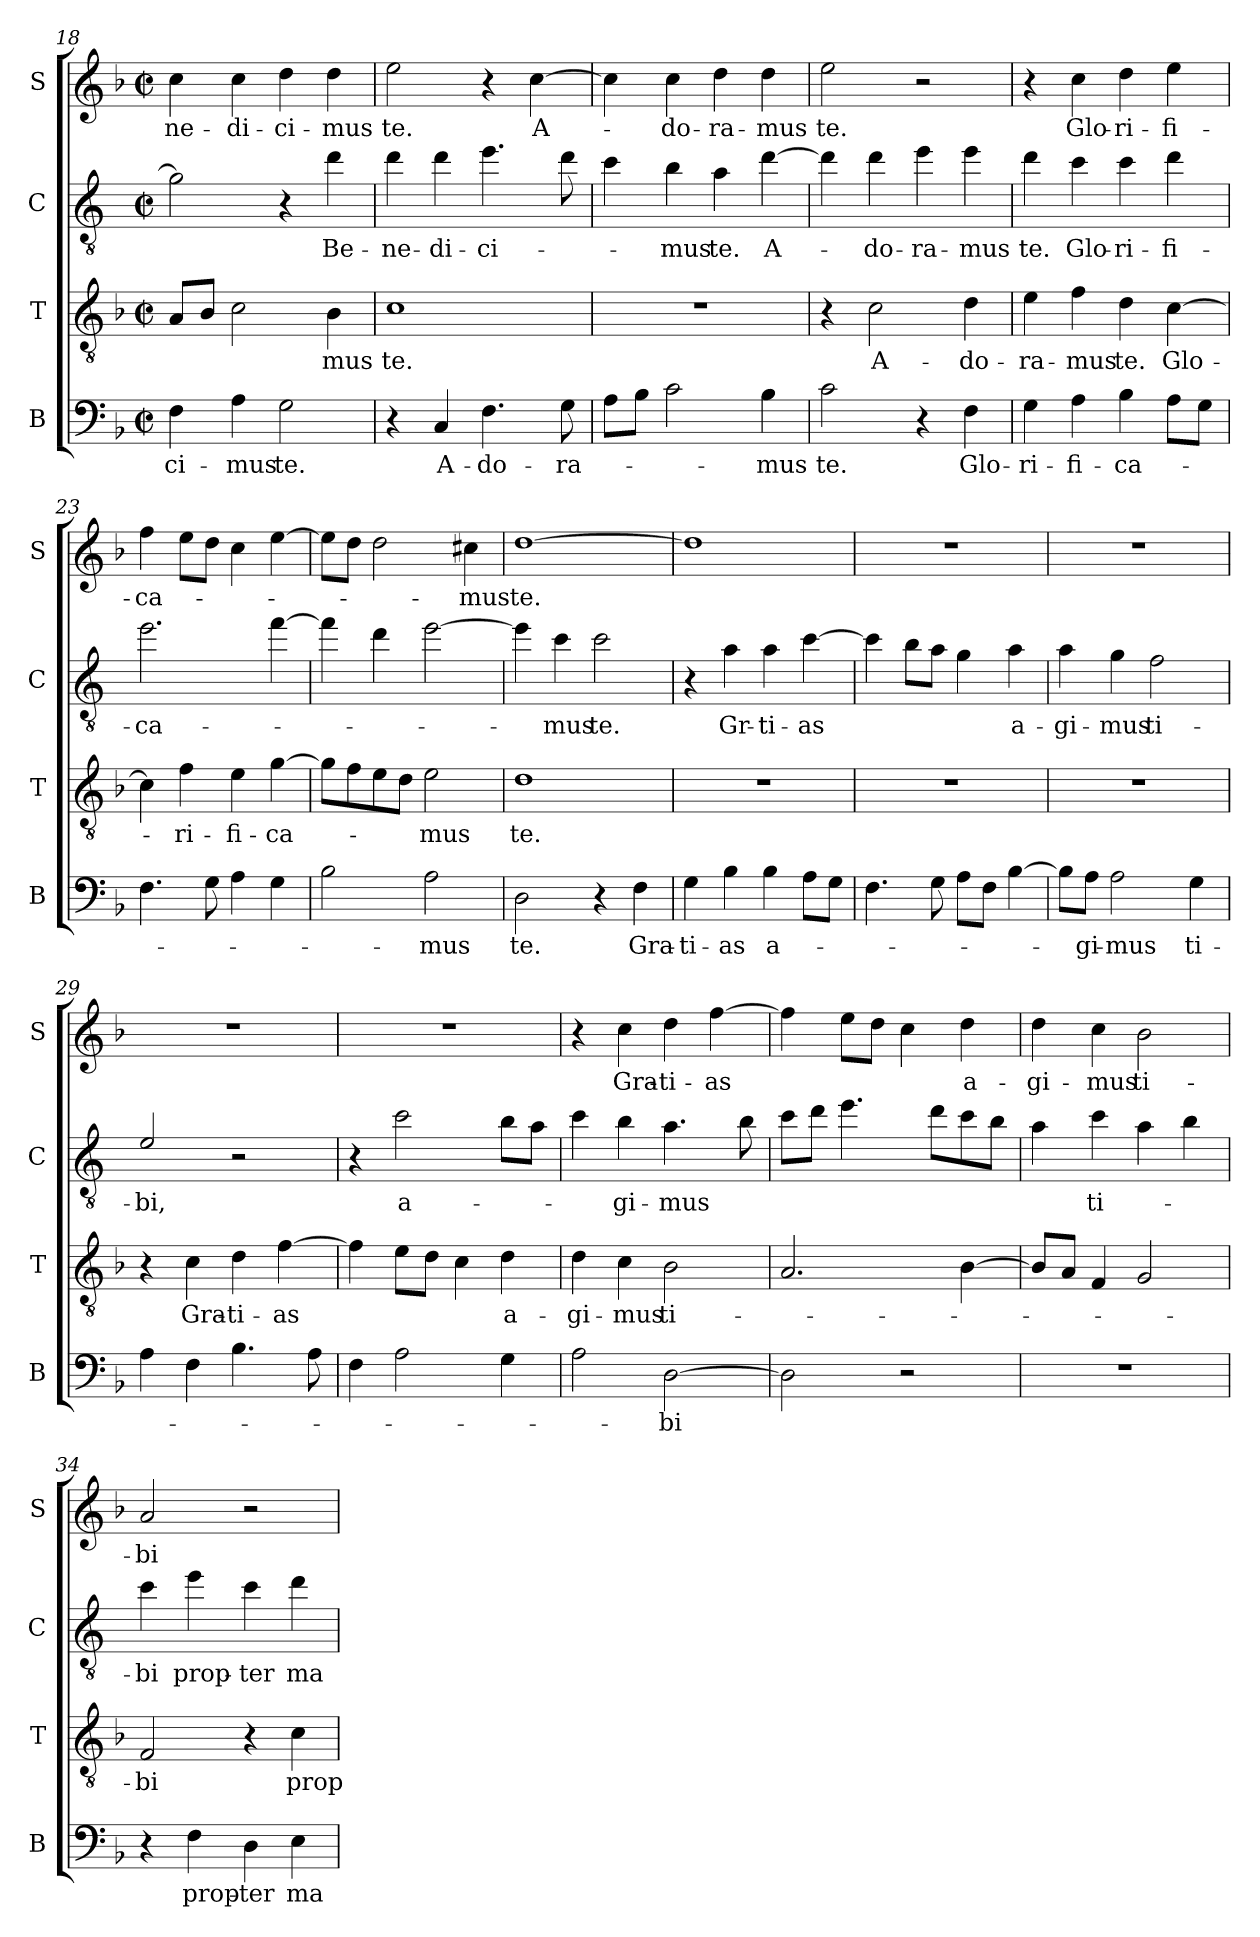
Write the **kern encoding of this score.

**kern	**text	**kern	**text	**kern	**text	**kern	**text
*part4	*part4	*part3	*part3	*part2	*part2	*part1	*part1
*staff4	*staff4	*staff3	*staff3	*staff2	*staff2	*staff1	*staff1
*I"B	*	*I"T	*	*I"C	*	*I"S	*
*I'B	*	*I'T	*	*I'C	*	*I'S	*
*clefF4	*	*clefGv2	*	*clefGv2	*	*clefG2	*
*	*	*	*	*ITrd4c7	*	*	*
*k[b-]	*	*k[b-]	*	*k[b-]	*	*k[b-]	*
*M2/2	*	*M2/2	*	*M2/2	*	*M2/2	*
*met(c|)	*	*met(c|)	*	*met(c|)	*	*met(c|)	*
=18	=18	=18	=18	=18	=18	=18	=18
!	!LO:LY:b	!	!	!	!	!	!LO:LY:b
4F\	-ci-	8A/L	.	2c\]	.	4cc\	-ne-
.	.	8B-/J	.	.	.	.	.
!	!LO:LY:b	!	!	!	!	!	!LO:LY:b
4A\	-mus	2c\	.	.	.	4cc\	-di-
!	!LO:LY:b	!	!	!	!	!	!LO:LY:b
2G\	te.	.	.	4r	.	4dd\	-ci-
!	!	!	!LO:LY:b	!	!LO:LY:b	!	!LO:LY:b
.	.	4B-\	-mus	4g\	Be-	4dd\	-mus
!!LO:LB:g=z
=19	=19	=19	=19	=19	=19	=19	=19
!	!	!	!LO:LY:b	!	!LO:LY:b	!	!LO:LY:b
4r	.	1c	te.	4g\	-ne-	2ee\	te.
!	!LO:LY:b	!	!	!	!LO:LY:b	!	!
4C/	A-	.	.	4g\	-di-	.	.
!	!LO:LY:b	!	!	!	!LO:LY:b	!	!
4.F\	-do-	.	.	4.a\	-ci-	4r	.
!	!	!	!	!	!	!	!LO:LY:b
.	.	.	.	.	.	[4cc\	A-
!	!LO:LY:b	!	!	!	!	!	!
8G\	-ra-	.	.	8g\	.	.	.
=20	=20	=20	=20	=20	=20	=20	=20
8A\L	.	1r	.	4f\	.	4cc\]	.
8B-\J	.	.	.	.	.	.	.
!	!	!	!	!	!LO:LY:b	!	!LO:LY:b
2c\	.	.	.	4e\	-mus	4cc\	-do-
!	!	!	!	!	!LO:LY:b	!	!LO:LY:b
.	.	.	.	4d\	te.	4dd\	-ra-
!	!LO:LY:b	!	!	!	!LO:LY:b	!	!LO:LY:b
4B-\	-mus	.	.	[4g\	A-	4dd\	-mus
=21	=21	=21	=21	=21	=21	=21	=21
!	!LO:LY:b	!	!	!	!	!	!LO:LY:b
2c\	te.	4r	.	4g\]	.	2ee\	te.
!	!	!	!LO:LY:b	!	!LO:LY:b	!	!
.	.	2c\	A-	4g\	-do-	.	.
!	!	!	!	!	!LO:LY:b	!	!
4r	.	.	.	4a\	-ra-	2r	.
!	!LO:LY:b	!	!LO:LY:b	!	!LO:LY:b	!	!
4F\	Glo-	4d\	-do-	4a\	-mus	.	.
=22	=22	=22	=22	=22	=22	=22	=22
!	!LO:LY:b	!	!LO:LY:b	!	!LO:LY:b	!	!
4G\	-ri-	4e\	-ra-	4g\	te.	4r	.
!	!LO:LY:b	!	!LO:LY:b	!	!LO:LY:b	!	!LO:LY:b
4A\	-fi-	4f\	-mus	4f\	Glo-	4cc\	Glo-
!	!LO:LY:b	!	!LO:LY:b	!	!LO:LY:b	!	!LO:LY:b
4B-\	-ca-	4d\	te.	4f\	-ri-	4dd\	-ri-
!	!	!	!LO:LY:b	!	!LO:LY:b	!	!LO:LY:b
8A\L	.	[4c\	Glo-	4g\	-fi-	4ee\	-fi-
8G\J	.	.	.	.	.	.	.
=23	=23	=23	=23	=23	=23	=23	=23
!	!	!	!	!	!LO:LY:b	!	!LO:LY:b
4.F\	.	4c\]	.	2.a\	-ca-	4ff\	-ca-
!	!	!	!LO:LY:b	!	!	!	!
.	.	4f\	-ri-	.	.	8ee\L	.
8G\	.	.	.	.	.	8dd\J	.
!	!	!	!LO:LY:b	!	!	!	!
4A\	.	4e\	-fi-	.	.	4cc\	.
!	!	!	!LO:LY:b	!	!	!	!
4G\	.	[4g\	-ca-	[4b-\	.	[4ee\	.
!!LO:PB:g=z
=24	=24	=24	=24	=24	=24	=24	=24
2B-\	.	8g\L]	.	4b-\]	.	8ee\L]	.
.	.	8f\	.	.	.	8dd\J	.
.	.	8e\	.	4g\	.	2dd\	.
.	.	8d\J	.	.	.	.	.
!	!LO:LY:b	!	!LO:LY:b	!	!	!	!
2A\	-mus	2e\	-mus	[2a\	.	.	.
!	!	!	!	!	!	!	!LO:LY:b
.	.	.	.	.	.	4cc#X\	-mus
=25	=25	=25	=25	=25	=25	=25	=25
!	!LO:LY:b	!	!LO:LY:b	!	!	!	!LO:LY:b
2D\	te.	1d	te.	4a\]	.	[1dd	te.
!	!	!	!	!	!LO:LY:b	!	!
.	.	.	.	4f\	-mus	.	.
!	!	!	!	!	!LO:LY:b	!	!
4r	.	.	.	2f\	te.	.	.
!	!LO:LY:b	!	!	!	!	!	!
4F\	Gra-	.	.	.	.	.	.
=26	=26	=26	=26	=26	=26	=26	=26
!	!LO:LY:b	!	!	!	!	!	!
4G\	-ti-	1r	.	4r	.	1dd]	.
!	!LO:LY:b	!	!	!	!LO:LY:b	!	!
4B-\	-as	.	.	4d\	Gr-	.	.
!	!LO:LY:b	!	!	!	!LO:LY:b	!	!
4B-\	a-	.	.	4d\	-ti-	.	.
!	!	!	!	!	!LO:LY:b	!	!
8A\L	.	.	.	[4f\	-as	.	.
8G\J	.	.	.	.	.	.	.
=27	=27	=27	=27	=27	=27	=27	=27
4.F\	.	1r	.	4f\]	.	1r	.
.	.	.	.	8e\L	.	.	.
8G\	.	.	.	8d\J	.	.	.
8A\L	.	.	.	4c\	.	.	.
8F\J	.	.	.	.	.	.	.
!	!	!	!	!	!LO:LY:b	!	!
[4B-\	.	.	.	4d\	a-	.	.
=28	=28	=28	=28	=28	=28	=28	=28
!	!	!	!	!	!LO:LY:b	!	!
8B-\L]	.	1r	.	4d\	-gi-	1r	.
!	!LO:LY:b	!	!	!	!	!	!
8A\J	-gi-	.	.	.	.	.	.
!	!LO:LY:b	!	!	!	!LO:LY:b	!	!
2A\	-mus	.	.	4c\	-mus	.	.
!	!	!	!	!	!LO:LY:b	!	!
.	.	.	.	2B-\	ti-	.	.
!	!LO:LY:b	!	!	!	!	!	!
4G\	ti-	.	.	.	.	.	.
!!LO:LB:g=z
=29	=29	=29	=29	=29	=29	=29	=29
!	!	!	!	!	!LO:LY:b	!	!
4A\	.	4r	.	2A/	-bi,	1r	.
!	!	!	!LO:LY:b	!	!	!	!
4F\	.	4c\	Gra-	.	.	.	.
!	!	!	!LO:LY:b	!	!	!	!
4.B-\	.	4d\	-ti-	2r	.	.	.
!	!	!	!LO:LY:b	!	!	!	!
.	.	[4f\	-as	.	.	.	.
8A\	.	.	.	.	.	.	.
=30	=30	=30	=30	=30	=30	=30	=30
4F\	.	4f\]	.	4r	.	1r	.
!	!	!	!	!	!LO:LY:b	!	!
2A\	.	8e\L	.	2f\	a-	.	.
.	.	8d\J	.	.	.	.	.
.	.	4c\	.	.	.	.	.
!	!	!	!LO:LY:b	!	!	!	!
4G\	.	4d\	a-	8e\L	.	.	.
.	.	.	.	8d\J	.	.	.
=31	=31	=31	=31	=31	=31	=31	=31
!	!	!	!LO:LY:b	!	!	!	!
2A\	.	4d\	-gi-	4f\	.	4r	.
!	!	!	!LO:LY:b	!	!LO:LY:b	!	!LO:LY:b
.	.	4c\	-mus	4e\	-gi-	4cc\	Gra-
!	!LO:LY:b	!	!LO:LY:b	!	!LO:LY:b	!	!LO:LY:b
[2D\	-bi	2B-\	ti-	4.d\	-mus	4dd\	-ti-
!	!	!	!	!	!	!	!LO:LY:b
.	.	.	.	.	.	[4ff\	-as
.	.	.	.	8e\	.	.	.
=32	=32	=32	=32	=32	=32	=32	=32
2D\]	.	2.A/	.	8f\L	.	4ff\]	.
.	.	.	.	8g\J	.	.	.
.	.	.	.	4.a\	.	8ee\L	.
.	.	.	.	.	.	8dd\J	.
2r	.	.	.	.	.	4cc\	.
.	.	.	.	8g\L	.	.	.
!	!	!	!	!	!	!	!LO:LY:b
.	.	[4B-\	.	8f\	.	4dd\	a-
.	.	.	.	8e\J	.	.	.
=33	=33	=33	=33	=33	=33	=33	=33
!	!	!	!	!	!	!	!LO:LY:b
1r	.	8B-/L]	.	4d\	.	4dd\	-gi-
.	.	8A/J	.	.	.	.	.
!	!	!	!	!	!LO:LY:b	!	!LO:LY:b
.	.	4F/	.	4f\	ti-	4cc\	-mus
!	!	!	!	!	!	!	!LO:LY:b
.	.	2G/	.	4d\	.	2b-\	ti-
.	.	.	.	4e\	.	.	.
!!LO:LB:g=z
=34	=34	=34	=34	=34	=34	=34	=34
!	!	!	!LO:LY:b	!	!LO:LY:b	!	!LO:LY:b
4r	.	2F/	-bi	4f\	-bi	2a/	-bi
!	!LO:LY:b	!	!	!	!LO:LY:b	!	!
4F\	prop-	.	.	4a\	prop-	.	.
!	!LO:LY:b	!	!	!	!LO:LY:b	!	!
4D\	-ter	4r	.	4f\	-ter	2r	.
!	!LO:LY:b	!	!LO:LY:b	!	!LO:LY:b	!	!
4E\	ma-	4c\	prop-	4g\	ma-	.	.
=	=	=	=	=	=	=	=
*-	*-	*-	*-	*-	*-	*-	*-
